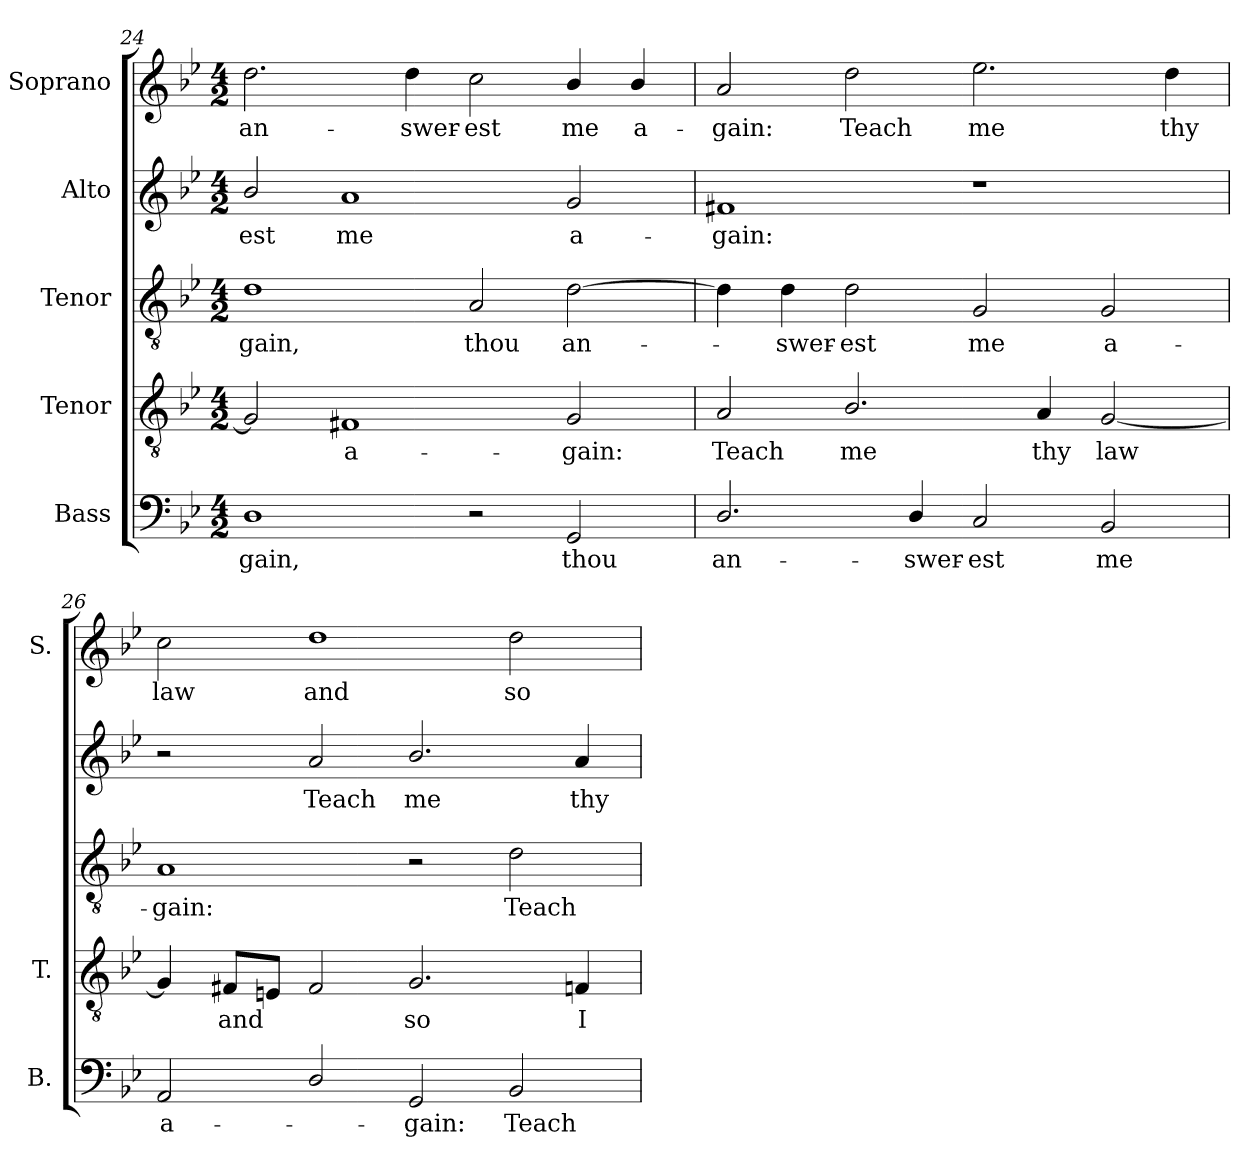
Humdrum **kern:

**kern	**text	**kern	**text	**kern	**text	**kern	**text	**kern	**text
*part5	*part5	*part4	*part4	*part3	*part3	*part2	*part2	*part1	*part1
*staff5	*staff5	*staff4	*staff4	*staff3	*staff3	*staff2	*staff2	*staff1	*staff1
*I"Bass	*	*I"Tenor	*	*I"Tenor	*	*I"Alto	*	*I"Soprano	*
*I'B.	*	*I'T.	*	*	*	*	*	*I'S.	*
*clefF4	*	*clefGv2	*	*clefGv2	*	*clefG2	*	*clefG2	*
*	*	*ITrd7c12	*	*ITrd7c12	*	*	*	*	*
*k[b-e-]	*	*k[b-e-]	*	*k[b-e-]	*	*k[b-e-]	*	*k[b-e-]	*
*B-:	*	*B-:	*	*B-:	*	*B-:	*	*B-:	*
*M4/2	*	*M4/2	*	*M4/2	*	*M4/2	*	*M4/2	*
=24	=24	=24	=24	=24	=24	=24	=24	=24	=24
!	!LO:LY:b:color=#000000	!	!	!	!	!	!	!	!
!	!	!	!	!	!LO:LY:b:color=#000000	!	!	!	!
!	!	!	!	!	!	!	!LO:LY:b:color=#000000	!	!
!	!	!	!	!	!	!	!	!	!LO:LY:b:color=#000000
1Di	-gain,	2GGi/]	.	1Di	-gain,	2b-i/	-est	2.ddi\	an-
!	!	!	!LO:LY:b:color=#000000	!	!	!	!	!	!
!	!	!	!	!	!	!	!LO:LY:b:color=#000000	!	!
.	.	1FF#Xi	a-	.	.	1ai	me	.	.
!	!	!	!	!	!	!	!	!	!LO:LY:b:color=#000000
.	.	.	.	.	.	.	.	4ddi\	-swer-
!	!	!	!	!	!LO:LY:b:color=#000000	!	!	!	!
!	!	!	!	!	!	!	!	!	!LO:LY:b:color=#000000
2r	.	.	.	2AAi/	thou	.	.	2cci\	-est
!	!LO:LY:b:color=#000000	!	!	!	!	!	!	!	!
!	!	!	!LO:LY:b:color=#000000	!	!	!	!	!	!
!	!	!	!	!	!LO:LY:b:color=#000000	!	!	!	!
!	!	!	!	!	!	!	!LO:LY:b:color=#000000	!	!
!	!	!	!	!	!	!	!	!	!LO:LY:b:color=#000000
2GGi/	thou	2GGi/	-gain:	[2Di\	an-	2gi/	a-	4b-i/	me
!	!	!	!	!	!	!	!	!	!LO:LY:b:color=#000000
.	.	.	.	.	.	.	.	4b-i/	a-
!!LO:PB:g=z
=25	=25	=25	=25	=25	=25	=25	=25	=25	=25
!	!LO:LY:b:color=#000000	!	!	!	!	!	!	!	!
!	!	!	!LO:LY:b:color=#000000	!	!	!	!	!	!
!	!	!	!	!	!	!	!LO:LY:b:color=#000000	!	!
!	!	!	!	!	!	!	!	!	!LO:LY:b:color=#000000
2.Di/	an-	2AAi/	Teach	4Di\]	.	1f#Xi	-gain:	2ai/	-gain:
!	!	!	!	!	!LO:LY:b:color=#000000	!	!	!	!
.	.	.	.	4Di\	-swer-	.	.	.	.
!	!	!	!LO:LY:b:color=#000000	!	!	!	!	!	!
!	!	!	!	!	!LO:LY:b:color=#000000	!	!	!	!
!	!	!	!	!	!	!	!	!	!LO:LY:b:color=#000000
.	.	2.BB-i/	me	2Di\	-est	.	.	2ddi\	Teach
!	!LO:LY:b:color=#000000	!	!	!	!	!	!	!	!
4Di/	-swer-	.	.	.	.	.	.	.	.
!	!LO:LY:b:color=#000000	!	!	!	!	!	!	!	!
!	!	!	!	!	!LO:LY:b:color=#000000	!	!	!	!
!	!	!	!	!	!	!	!	!	!LO:LY:b:color=#000000
2Ci/	-est	.	.	2GGi/	me	1r	.	2.ee-i\	me
!	!	!	!LO:LY:b:color=#000000	!	!	!	!	!	!
.	.	4AAi/	thy	.	.	.	.	.	.
!	!LO:LY:b:color=#000000	!	!	!	!	!	!	!	!
!	!	!	!LO:LY:b:color=#000000	!	!	!	!	!	!
!	!	!	!	!	!LO:LY:b:color=#000000	!	!	!	!
2BB-i/	me	[2GGi/	law	2GGi/	a-	.	.	.	.
!	!	!	!	!	!	!	!	!	!LO:LY:b:color=#000000
.	.	.	.	.	.	.	.	4ddi\	thy
=26	=26	=26	=26	=26	=26	=26	=26	=26	=26
!	!LO:LY:b:color=#000000	!	!	!	!	!	!	!	!
!	!	!	!	!	!LO:LY:b:color=#000000	!	!	!	!
!	!	!	!	!	!	!	!	!	!LO:LY:b:color=#000000
2AAi/	a-	4GGi/]	.	1AAi	-gain:	2r	.	2cci\	law
!	!	!	!LO:LY:b:color=#000000	!	!	!	!	!	!
.	.	8FF#Xi/L	and	.	.	.	.	.	.
.	.	8EEni/J	.	.	.	.	.	.	.
!	!	!	!	!	!	!	!LO:LY:b:color=#000000	!	!
!	!	!	!	!	!	!	!	!	!LO:LY:b:color=#000000
2Di/	.	2FF#i/	.	.	.	2ai/	Teach	1ddi	and
!	!LO:LY:b:color=#000000	!	!	!	!	!	!	!	!
!	!	!	!LO:LY:b:color=#000000	!	!	!	!	!	!
!	!	!	!	!	!	!	!LO:LY:b:color=#000000	!	!
2GGi/	-gain:	2.GGi/	so	2r	.	2.b-i/	me	.	.
!	!LO:LY:b:color=#000000	!	!	!	!	!	!	!	!
!	!	!	!	!	!LO:LY:b:color=#000000	!	!	!	!
!	!	!	!	!	!	!	!	!	!LO:LY:b:color=#000000
2BB-i/	Teach	.	.	2Di\	Teach	.	.	2ddi\	so
!	!	!	!LO:LY:b:color=#000000	!	!	!	!	!	!
!	!	!	!	!	!	!	!LO:LY:b:color=#000000	!	!
.	.	4FFni/	I	.	.	4ai/	thy	.	.
=	=	=	=	=	=	=	=	=	=
*-	*-	*-	*-	*-	*-	*-	*-	*-	*-
